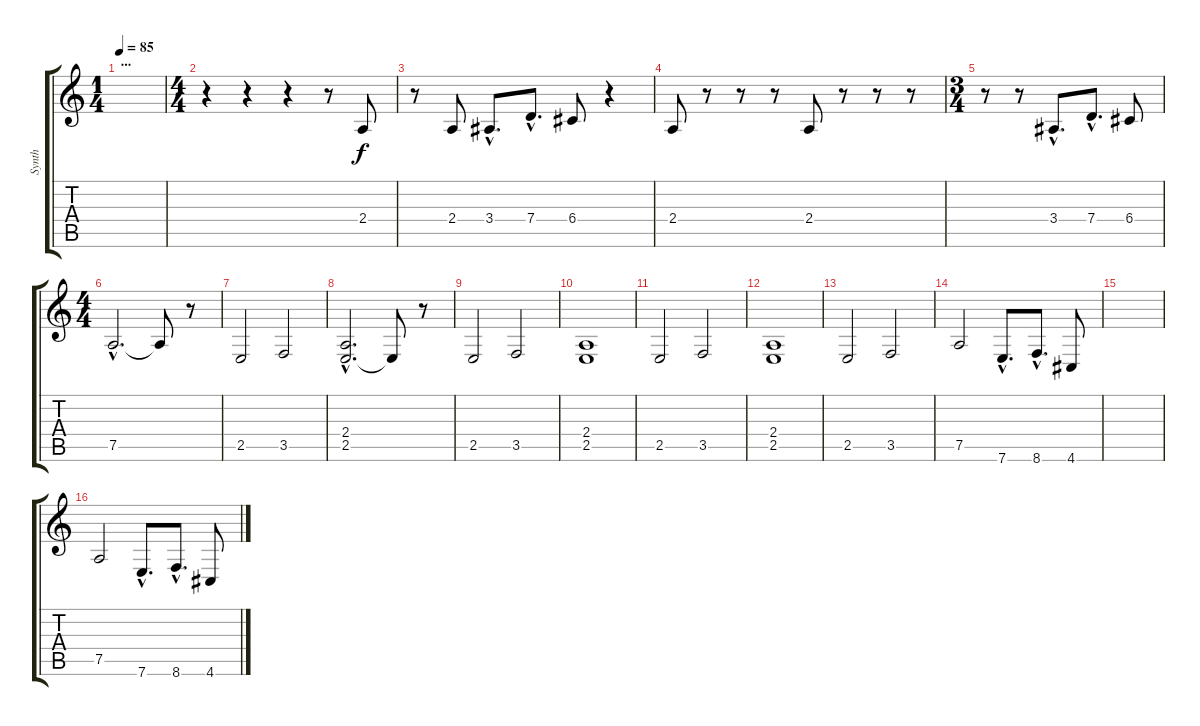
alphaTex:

\track ("Synth" "Synth") {instrument stringensemble1}
\staff {score tabs}
\tuning (A4 E4 C4 G3 D3 A2) {hide}
\ts (1 4)
\section ("" "...")
\tempo 85
\clef g2
\ks c
|
\ts (4 4)
r.4 r.4 r.4 r.8 2.4.8 |
r.8 2.4.8 3.4{hac}.8{d} 7.4{hac}.8{d} 6.4.8 r.4 |
2.4.8 r.8 r.8 r.8 2.4.8 r.8 r.8 r.8 |
\ts (3 4)
r.8 r.8 3.4{hac}.8{d} 7.4{hac}.8{d} 6.4.8 |
\ts (4 4)
7.5{hac}.2{d volume 8} 7.5{t}.8 r.8 |
2.5.2 3.5.2 |
(2.4{hac} 2.5{hac}).2{d volume 8} 2.5{t}.8 r.8 |
2.5.2 3.5.2 |
(2.4 2.5).1 |
2.5.2 3.5.2 |
(2.4 2.5).1 |
2.5.2 3.5.2 |
7.5.2{volume 11} 7.6{hac}.8{d} 8.6{hac}.8{d} 4.6.8 |
|
7.5.2{volume 11} 7.6{hac}.8{d} 8.6{hac}.8{d} 4.6.8
